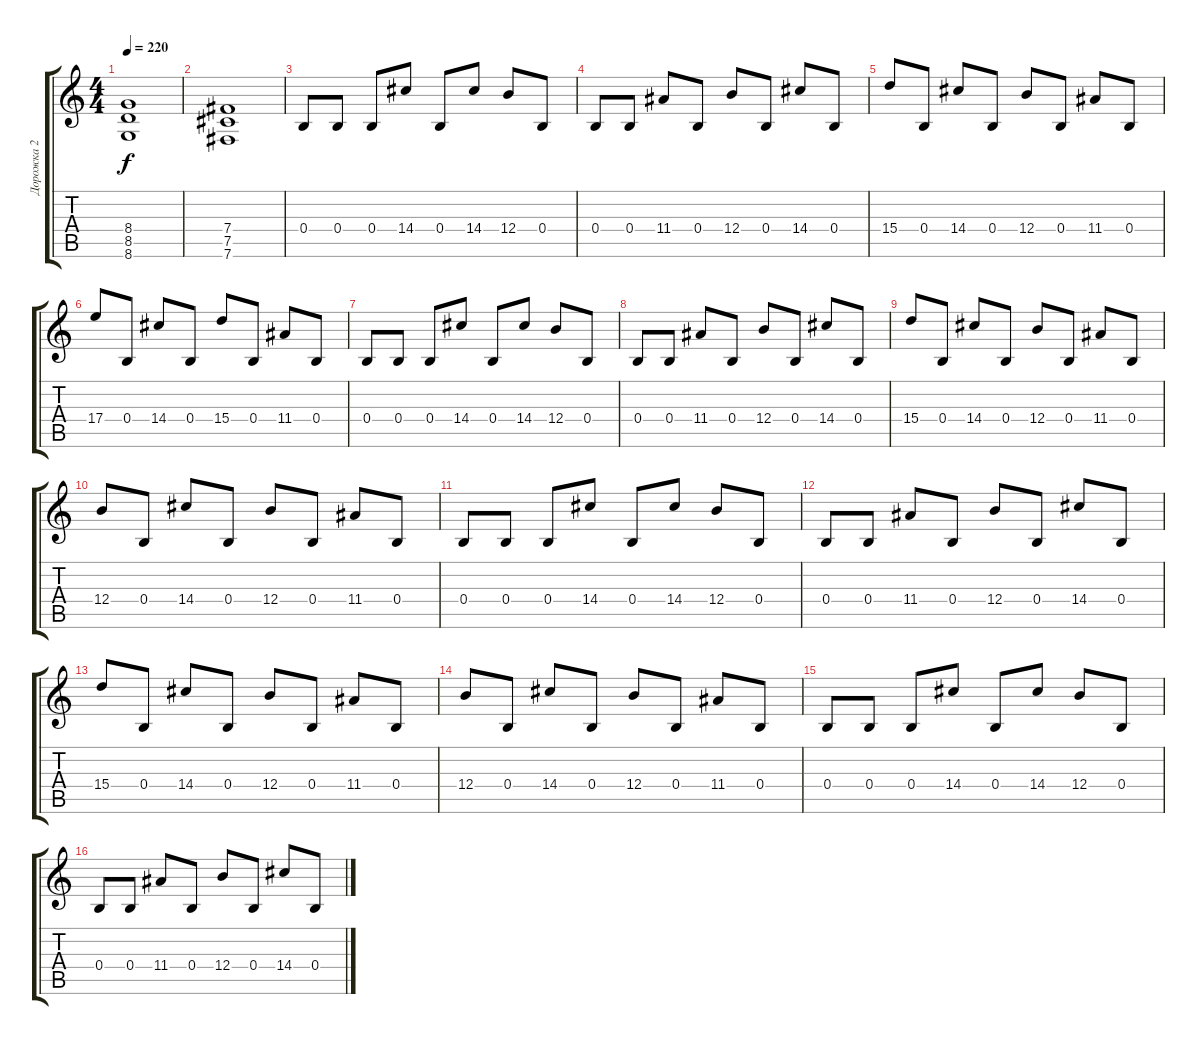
\track ("Дорожка 2" "Дорожка 2") {instrument overdrivenguitar}
\staff {score tabs}
\tuning (Db4 Ab3 E3 B2 Gb2 B1) {hide}
\ts (4 4)
\tempo 220
\clef g2
\ks c
(8.4 8.5 8.6).1{dy f} |
(7.4 7.5 7.6).1 |
0.4.8 0.4.8 0.4.8 14.4.8 0.4.8 14.4.8 12.4.8 0.4.8 |
0.4.8 0.4.8 11.4.8 0.4.8 12.4.8 0.4.8 14.4.8 0.4.8 |
15.4.8 0.4.8 14.4.8 0.4.8 12.4.8 0.4.8 11.4.8 0.4.8 |
17.4.8 0.4.8 14.4.8 0.4.8 15.4.8 0.4.8 11.4.8 0.4.8 |
0.4.8 0.4.8 0.4.8 14.4.8 0.4.8 14.4.8 12.4.8 0.4.8 |
0.4.8 0.4.8 11.4.8 0.4.8 12.4.8 0.4.8 14.4.8 0.4.8 |
15.4.8 0.4.8 14.4.8 0.4.8 12.4.8 0.4.8 11.4.8 0.4.8 |
12.4.8 0.4.8 14.4.8 0.4.8 12.4.8 0.4.8 11.4.8 0.4.8 |
0.4.8 0.4.8 0.4.8 14.4.8 0.4.8 14.4.8 12.4.8 0.4.8 |
0.4.8 0.4.8 11.4.8 0.4.8 12.4.8 0.4.8 14.4.8 0.4.8 |
15.4.8 0.4.8 14.4.8 0.4.8 12.4.8 0.4.8 11.4.8 0.4.8 |
12.4.8 0.4.8 14.4.8 0.4.8 12.4.8 0.4.8 11.4.8 0.4.8 |
0.4.8 0.4.8 0.4.8 14.4.8 0.4.8 14.4.8 12.4.8 0.4.8 |
0.4.8 0.4.8 11.4.8 0.4.8 12.4.8 0.4.8 14.4.8 0.4.8
